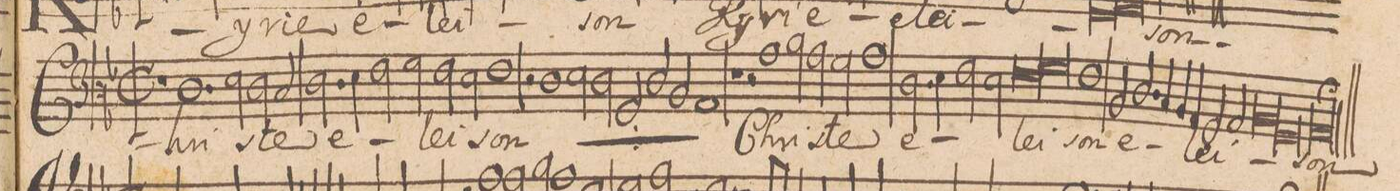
**kern	**text
*I"BASSVS.	*
*clefF3	*
*k[b-]	*
*met(c|)	*
*M2/1	*
1r	.
1.F\	Chri-
=19-	=19-
2G\	.
2F\	-ste
2E/	.
=20-	=20-
2.F\	e-
4G\	.
2A\	.
2B-\	.
=21-	=21-
2A\	-lei-
2G\	.
1A\	-son
=22-	=22-
2r	.
*	*ij
1F\	Chri-
2G\	-ste
=23-	=23-
2F\	.
2BB-/	e-
2F/	-lei-
2D/	.
=24-	=24-
1C/	-son
*	*Xij
1r	.
=25-	=25-
2r	.
1c\	Chri-
2d\	.
=26-	=26-
2c\	.
2B-\	-ste
1c\	.
=27-	=27-
2.F\	e-
4G\	.
2A\	.
2G\	.
=28-	=28-
*lig	*
1A\	-lei-
1B-\	.
*Xlig	*
=29-	=29-
1A\	-son
2D/	e-
2.F/	.
=30-	=30-
4E/	.
4D/	.
4C/	.
2BB-/	-lei-
2C/	.
=31-	=31-
*lig	*
1D/	.
1BB-/	.
*Xlig	*
=32-	=32-
[0C/;l	-son
=33-	=33-
0C/]	.
*-	*-
